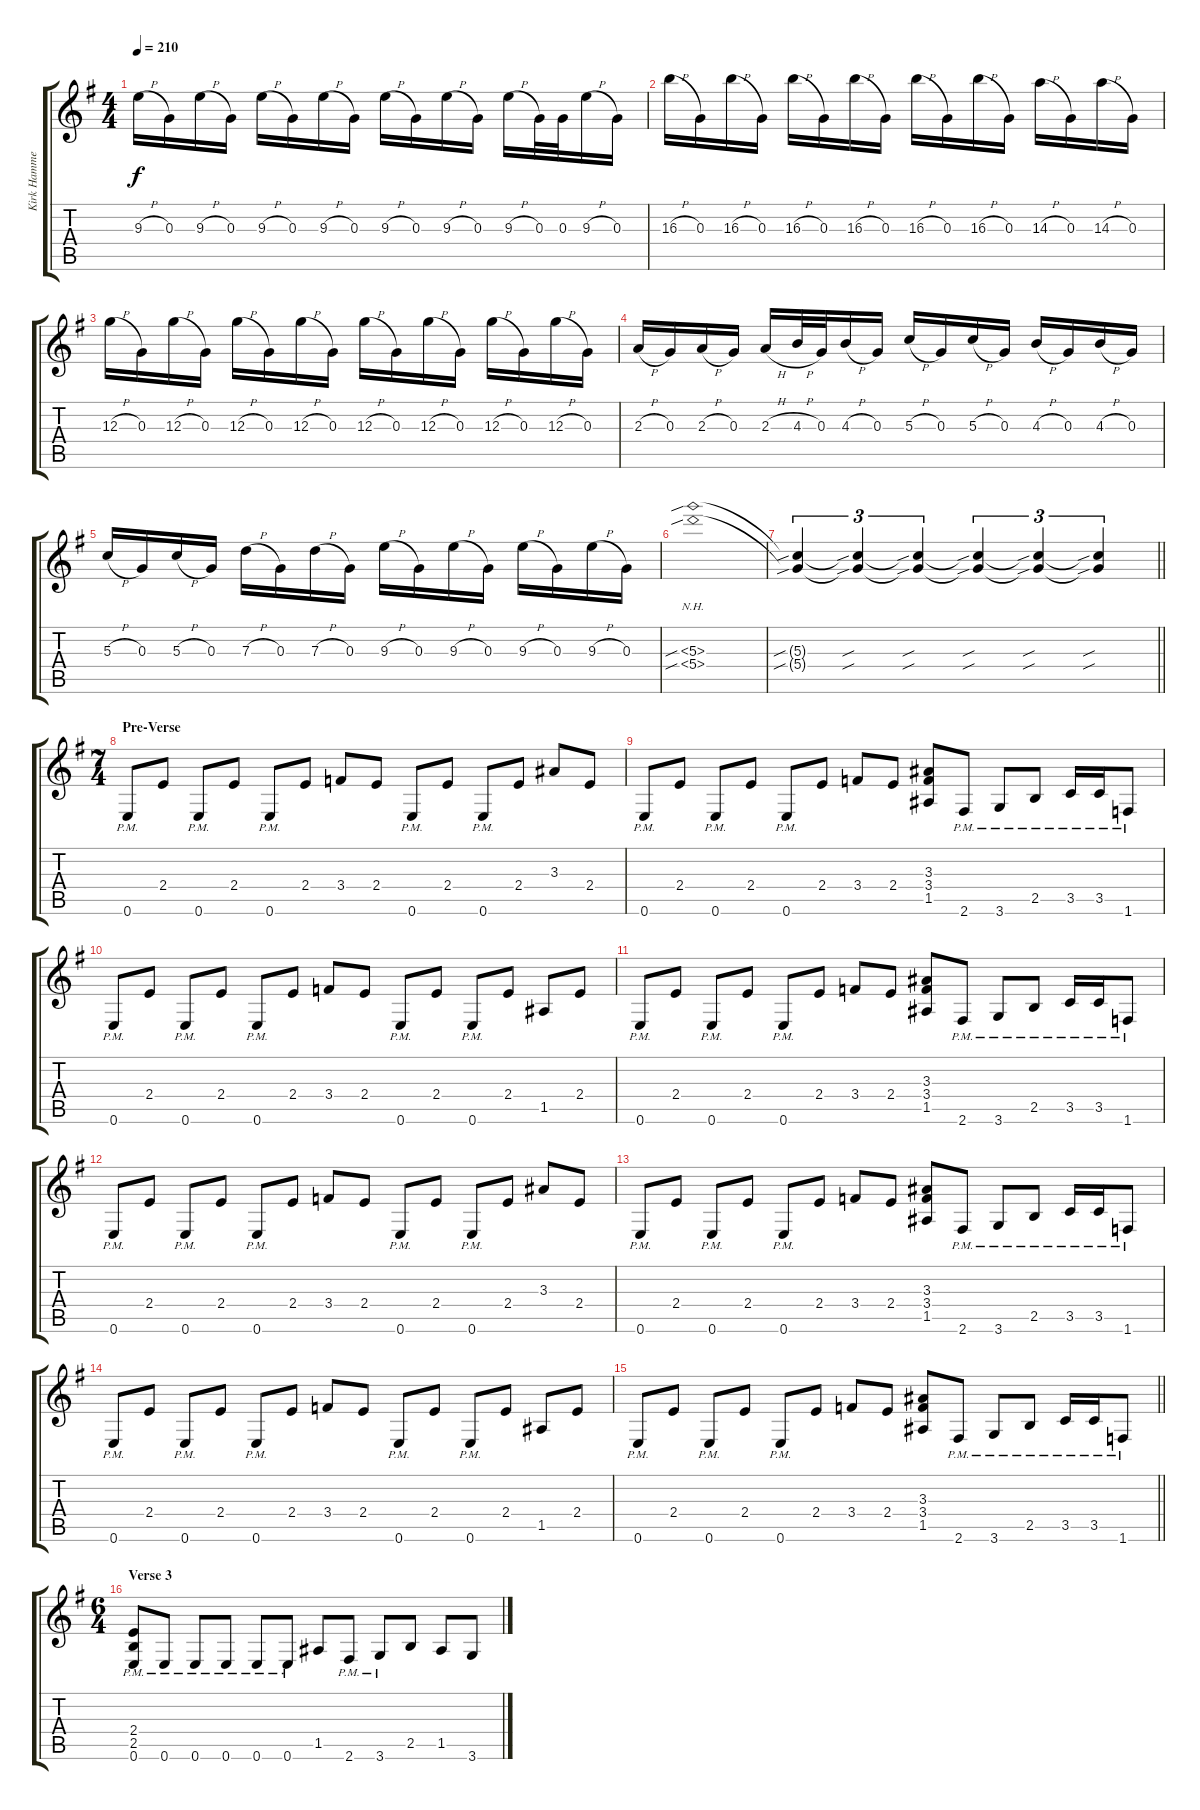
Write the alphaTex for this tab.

\track ("Kirk Hammet" "Kirk Hamme") {instrument distortionguitar}
\staff {score tabs}
\tuning (E4 B3 G3 D3 A2 E2) {hide}
\ts (4 4)
\tempo 210
\clef g2
\ks g
9.3{h}.16{dy f} 0.3.16 9.3{h}.16 0.3.16 9.3{h}.16 0.3.16 9.3{h}.16 0.3.16 9.3{h}.16 0.3.16 9.3{h}.16 0.3.16 9.3{h}.16 0.3.32 0.3.32 9.3{h}.16 0.3.16 |
16.3{h}.16 0.3.16 16.3{h}.16 0.3.16 16.3{h}.16 0.3.16 16.3{h}.16 0.3.16 16.3{h}.16 0.3.16 16.3{h}.16 0.3.16 14.3{h}.16 0.3.16 14.3{h}.16 0.3.16 |
12.3{h}.16 0.3.16 12.3{h}.16 0.3.16 12.3{h}.16 0.3.16 12.3{h}.16 0.3.16 12.3{h}.16 0.3.16 12.3{h}.16 0.3.16 12.3{h}.16 0.3.16 12.3{h}.16 0.3.16 |
2.3{h}.16 0.3.16 2.3{h}.16 0.3.16 2.3{h}.16 4.3{h}.32 0.3.32 4.3{h}.16 0.3.16 5.3{h}.16 0.3.16 5.3{h}.16 0.3.16 4.3{h}.16 0.3.16 4.3{h}.16 0.3.16 |
5.3{h}.16 0.3.16 5.3{h}.16 0.3.16 7.3{h}.16 0.3.16 7.3{h}.16 0.3.16 9.3{h}.16 0.3.16 9.3{h}.16 0.3.16 9.3{h}.16 0.3.16 9.3{h}.16 0.3.16 |
(5.3{nh sib} 5.4{nh sib}).1 |
\barLineRight lightlight
(5.3{sib t} 5.4{sib t}).4{tu (3 2)} (5.3{sib t} 5.4{sib t}).4{tu (3 2)} (5.3{sib t} 5.4{sib t}).4{tu (3 2)} (5.3{sib t} 5.4{sib t}).4{tu (3 2)} (5.3{sib t} 5.4{sib t}).4{tu (3 2)} (5.3{sib t} 5.4{sib t}).4{tu (3 2)} |
\ts (7 4)
\section ("" "Pre-Verse")
0.6{pm}.8 2.4.8 0.6{pm}.8 2.4.8 0.6{pm}.8 2.4.8 3.4.8 2.4.8 0.6{pm}.8 2.4.8 0.6{pm}.8 2.4.8 3.3.8 2.4.8 |
0.6{pm}.8 2.4.8 0.6{pm}.8 2.4.8 0.6{pm}.8 2.4.8 3.4.8 2.4.8 (3.3 3.4 1.5).8 2.6{pm}.8 3.6{pm}.8 2.5{pm}.8 3.5{pm}.16 3.5{pm}.16 1.6{pm}.8 |
0.6{pm}.8 2.4.8 0.6{pm}.8 2.4.8 0.6{pm}.8 2.4.8 3.4.8 2.4.8 0.6{pm}.8 2.4.8 0.6{pm}.8 2.4.8 1.5.8 2.4.8 |
0.6{pm}.8 2.4.8 0.6{pm}.8 2.4.8 0.6{pm}.8 2.4.8 3.4.8 2.4.8 (3.3 3.4 1.5).8 2.6{pm}.8 3.6{pm}.8 2.5{pm}.8 3.5{pm}.16 3.5{pm}.16 1.6{pm}.8 |
0.6{pm}.8 2.4.8 0.6{pm}.8 2.4.8 0.6{pm}.8 2.4.8 3.4.8 2.4.8 0.6{pm}.8 2.4.8 0.6{pm}.8 2.4.8 3.3.8 2.4.8 |
0.6{pm}.8 2.4.8 0.6{pm}.8 2.4.8 0.6{pm}.8 2.4.8 3.4.8 2.4.8 (3.3 3.4 1.5).8 2.6{pm}.8 3.6{pm}.8 2.5{pm}.8 3.5{pm}.16 3.5{pm}.16 1.6{pm}.8 |
0.6{pm}.8 2.4.8 0.6{pm}.8 2.4.8 0.6{pm}.8 2.4.8 3.4.8 2.4.8 0.6{pm}.8 2.4.8 0.6{pm}.8 2.4.8 1.5.8 2.4.8 |
\barLineRight lightlight
0.6{pm}.8 2.4.8 0.6{pm}.8 2.4.8 0.6{pm}.8 2.4.8 3.4.8 2.4.8 (3.3 3.4 1.5).8 2.6{pm}.8 3.6{pm}.8 2.5{pm}.8 3.5{pm}.16 3.5{pm}.16 1.6{pm}.8 |
\ts (6 4)
\section ("" "Verse 3")
(2.4{pm} 2.5{pm} 0.6{pm}).8 0.6{pm}.8 0.6{pm}.8 0.6{pm}.8 0.6{pm}.8 0.6{pm}.8 1.5.8 2.6{pm}.8 3.6{pm}.8 2.5.8 1.5.8 3.6.8
